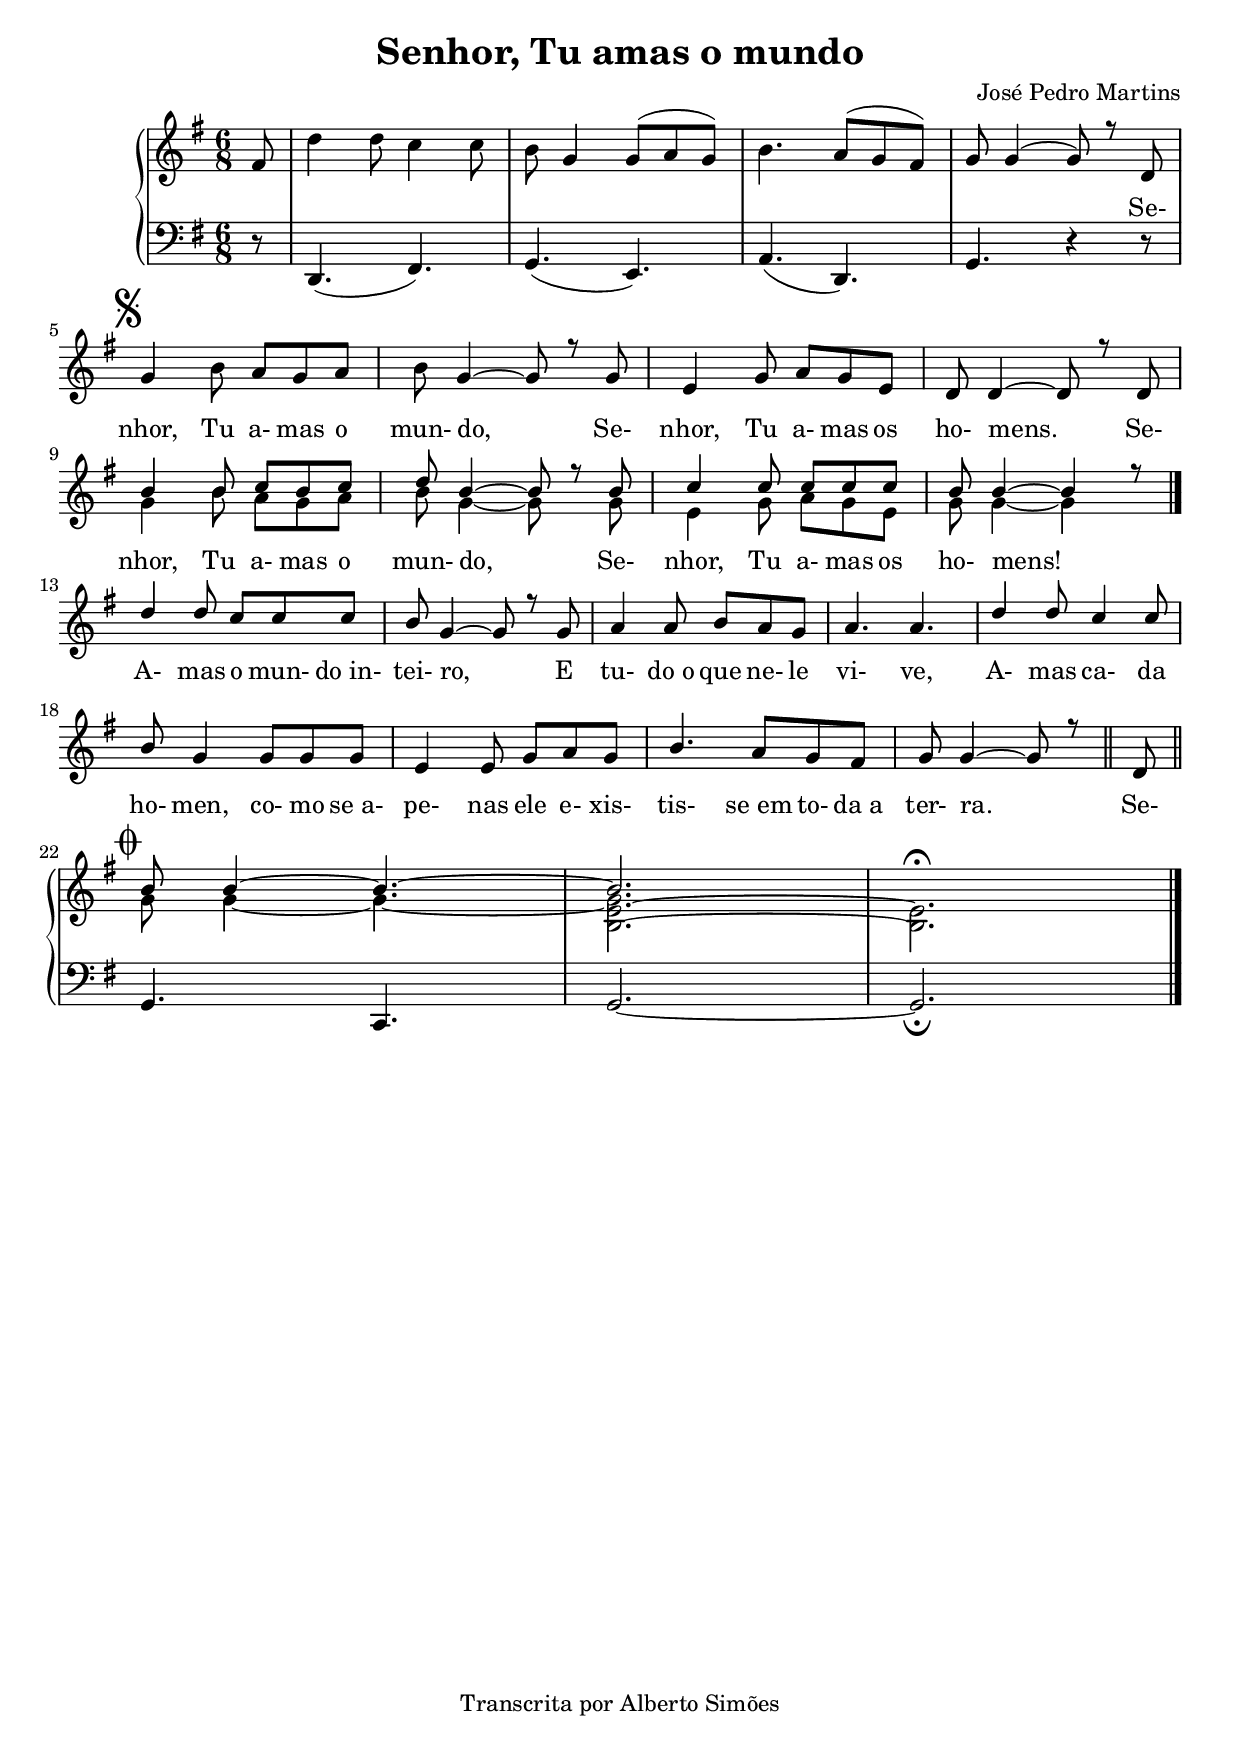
\version "2.14.0"

\header {
  title = "Senhor, Tu amas o mundo"
  composer = "José Pedro Martins"
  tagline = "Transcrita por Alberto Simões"

  ocasioes = "accaodegracas"
  seccao   = "accaodegracas"

}

global = {
  \key g \major
  \time 6/8
}

text = \lyricmode {
  \repeat unfold 12 { \skip 2 }
  Se- nhor, Tu a- mas o mun- do,
  Se- nhor, Tu a- mas os ho- mens.
  Se- nhor, Tu a- mas o mun- do,
  Se- nhor, Tu a- mas os ho- mens!

  A- mas o mun- do_in- tei- ro,
  E tu- do_o que ne- le vi- ve,
  A- mas ca- da ho- men, co- mo se_a- pe- nas
  ele e- xis- tis- se_em to- da_a ter- ra. Se- 
}


vS = \relative c' {
  \stemNeutral
  \global
  \clef treble

  \partial 8 fis8 |  d'4 d8 c4 c8 | b8 g4 g8[( a g)] | b4. a8[( g fis)] | g8 g4( g8) r d 
  \mark \markup { \musicglyph #"scripts.segno" }
  | 
  \break
  g4 b8 a[ g a] | b g4 ~ g8 r g | e4 g8 a[ g e] | d d4 ~ d8 r d |
  \stemUp
  b'4 b8 c[ b c] | d8 b4 ~ b8 r b | c4 c8 c[ c c] | b b4 ~ b r8  \bar "|."

  d4 d8 c[ c c] | b g4 ~ g8 r g | a4 a8 b[ a g] | a4. a |
  d4 d8 c4 c8 | b8 g4 g8[ g g] | e4 e8 g[ a g] | b4. a8[ g fis] |
  
  g8 g4 ~ g8 r \bar "||"  d8
  \mark \markup { \musicglyph #"scripts.coda" }
  \bar "||"
  \break

  b'8 b4 ~ b4. ~ b2. s2. \bar "|."
}

vSS = \relative c'' {
  \stemDown
  \global
  \clef treble
  \partial 8 s8 
  \repeat unfold 8 { s2. }
  \tieDown
  g4 b8 a[ g a] | b g4 ~ g8 s8 g | e4 g8 a[ g e] | g8 g4 ~ g4 s8
  \repeat unfold 9 { s2. }
  g8 g4 ~ g4. ~ \tieUp <b, e g>2. ~ <b e>\fermata
}

vB = \relative c, {
  \global
  \clef bass

  \partial 8 r8 | d4. ( fis ) | g(  e) | a( d,) | g r4 r8 |
  \repeat unfold 17 { s2. }
  g4. c, g'2. ~ g_\fermata
}

\score {
  <<
    \new PianoStaff <<
      \new Staff = women <<
        \new Voice = "SS"  { \voiceOne \vS }
        \new Voice = "SSS" { \vSS }
      >>
      \new Staff = men <<
        \new Voice = "BB" { \vB }
      >>
      \new Lyrics \with { alignAboveContext = "men" }   { \lyricsto SS \text } 
    >>
  >>
  \layout {
    \context {
      \PianoStaff
      \remove "Keep_alive_together_engraver"
    }
    \context {
      \Staff      \RemoveEmptyStaves 
      \override VerticalAxisGroup #'remove-first = ##t
    }
  }
  \midi {
    \context {
      \Score
      tempoWholesPerMinute = #(ly:make-moment 120 4)
    }
  }
}


